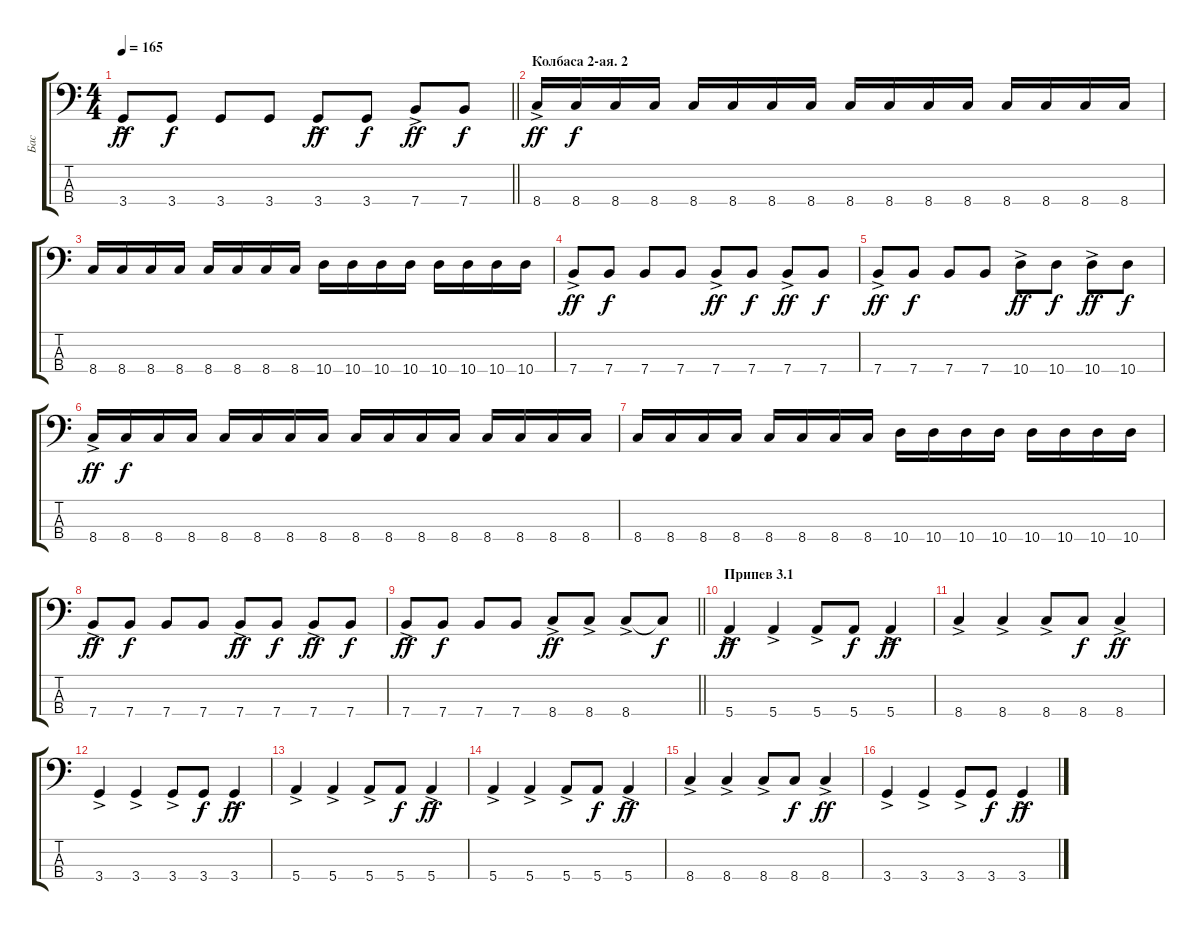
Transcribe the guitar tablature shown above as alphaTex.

\track ("Бас" "Бас") {instrument electricbasspick}
\staff {score tabs}
\tuning (G2 D2 A1 E1) {hide}
\ts (4 4)
\tempo 165
\clef f4
\barLineRight lightlight
\ks c
3.4{ac}.8{dy ff} 3.4.8{dy f} 3.4.8 3.4.8 3.4{ac}.8{dy ff} 3.4.8{dy f} 7.4{ac}.8{dy ff} 7.4.8{dy f} |
\section ("" "Колбаса 2-ая. 2")
8.4{ac}.16{dy ff} 8.4.16{dy f} 8.4.16 8.4.16 8.4.16 8.4.16 8.4.16 8.4.16 8.4.16 8.4.16 8.4.16 8.4.16 8.4.16 8.4.16 8.4.16 8.4.16 |
8.4.16 8.4.16 8.4.16 8.4.16 8.4.16 8.4.16 8.4.16 8.4.16 10.4.16 10.4.16 10.4.16 10.4.16 10.4.16 10.4.16 10.4.16 10.4.16 |
7.4{ac}.8{dy ff} 7.4.8{dy f} 7.4.8 7.4.8 7.4{ac}.8{dy ff} 7.4.8{dy f} 7.4{ac}.8{dy ff} 7.4.8{dy f} |
7.4{ac}.8{dy ff} 7.4.8{dy f} 7.4.8 7.4.8 10.4{ac}.8{dy ff} 10.4.8{dy f} 10.4{ac}.8{dy ff} 10.4.8{dy f} |
8.4{ac}.16{dy ff} 8.4.16{dy f} 8.4.16 8.4.16 8.4.16 8.4.16 8.4.16 8.4.16 8.4.16 8.4.16 8.4.16 8.4.16 8.4.16 8.4.16 8.4.16 8.4.16 |
8.4.16 8.4.16 8.4.16 8.4.16 8.4.16 8.4.16 8.4.16 8.4.16 10.4.16 10.4.16 10.4.16 10.4.16 10.4.16 10.4.16 10.4.16 10.4.16 |
7.4{ac}.8{dy ff} 7.4.8{dy f} 7.4.8 7.4.8 7.4{ac}.8{dy ff} 7.4.8{dy f} 7.4{ac}.8{dy ff} 7.4.8{dy f} |
\barLineRight lightlight
7.4{ac}.8{dy ff} 7.4.8{dy f} 7.4.8 7.4.8 8.4{ac}.8{dy ff} 8.4{ac}.8 8.4{ac}.8 8.4{t}.8{dy f} |
\section ("" "Припев 3.1")
5.4{ac}.4{dy ff} 5.4{ac}.4 5.4{ac}.8 5.4.8{dy f} 5.4{ac}.4{dy ff} |
8.4{ac}.4 8.4{ac}.4 8.4{ac}.8 8.4.8{dy f} 8.4{ac}.4{dy ff} |
3.4{ac}.4 3.4{ac}.4 3.4{ac}.8 3.4.8{dy f} 3.4{ac}.4{dy ff} |
5.4{ac}.4 5.4{ac}.4 5.4{ac}.8 5.4.8{dy f} 5.4{ac}.4{dy ff} |
5.4{ac}.4 5.4{ac}.4 5.4{ac}.8 5.4.8{dy f} 5.4{ac}.4{dy ff} |
8.4{ac}.4 8.4{ac}.4 8.4{ac}.8 8.4.8{dy f} 8.4{ac}.4{dy ff} |
3.4{ac}.4 3.4{ac}.4 3.4{ac}.8 3.4.8{dy f} 3.4{ac}.4{dy ff}
